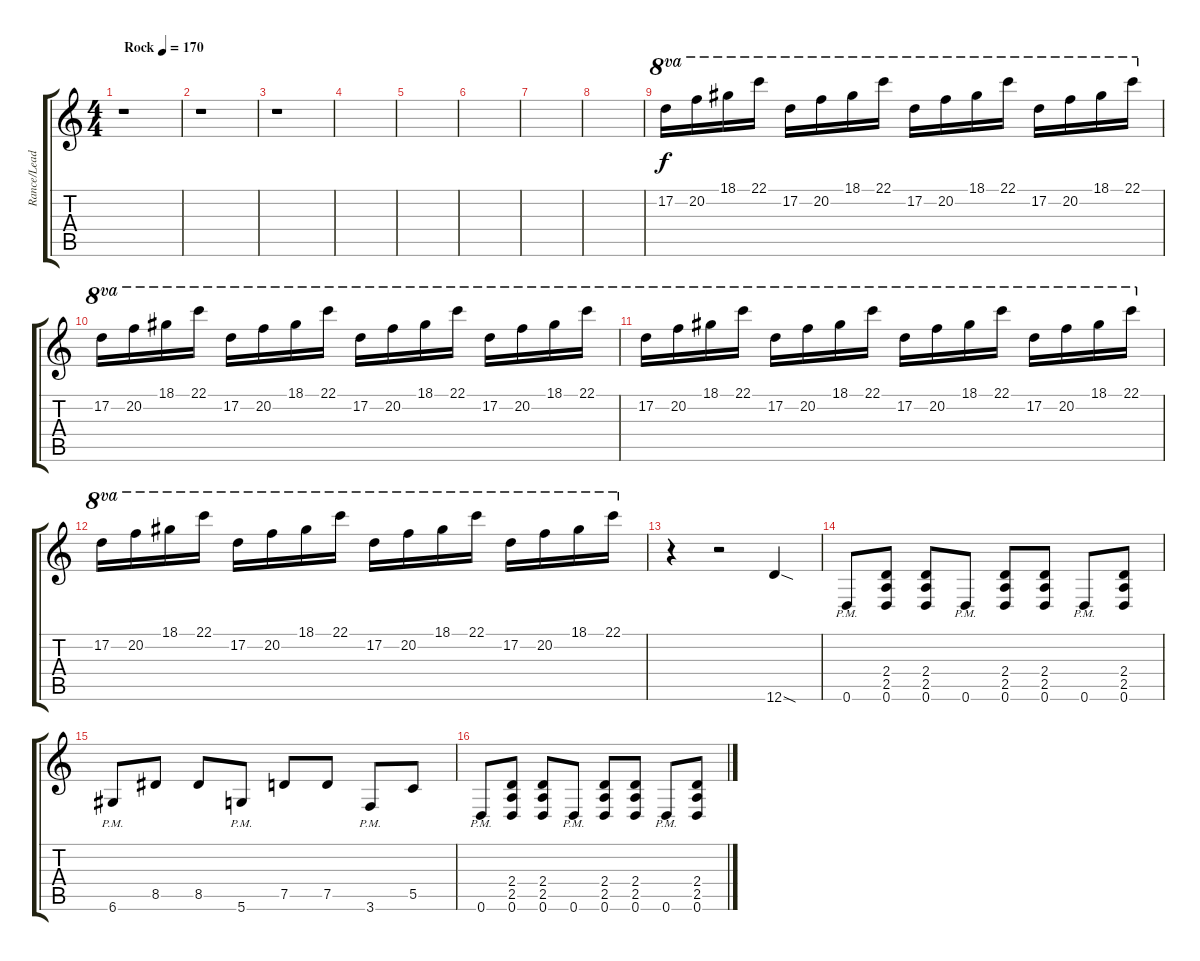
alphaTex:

\track ("Rance/Lead R" "Rance/Lead") {instrument distortionguitar}
\staff {score tabs}
\tuning (D4 A3 F3 C3 G2 D2) {hide}
\ts (4 4)
\tempo (170 "Rock")
\clef g2
\ks c
r.1{dy f instrument distortionguitar} |
r.1 |
r.1 |
|
|
|
|
|
17.2.16{ot 8va volume 13} 20.2.16{ot 8va} 18.1.16{ot 8va} 22.1.16{ot 8va} 17.2.16{ot 8va} 20.2.16{ot 8va} 18.1.16{ot 8va} 22.1.16{ot 8va} 17.2.16{ot 8va} 20.2.16{ot 8va} 18.1.16{ot 8va} 22.1.16{ot 8va} 17.2.16{ot 8va} 20.2.16{ot 8va} 18.1.16{ot 8va} 22.1.16{ot 8va} |
17.2.16{ot 8va} 20.2.16{ot 8va} 18.1.16{ot 8va} 22.1.16{ot 8va} 17.2.16{ot 8va} 20.2.16{ot 8va} 18.1.16{ot 8va} 22.1.16{ot 8va} 17.2.16{ot 8va} 20.2.16{ot 8va} 18.1.16{ot 8va} 22.1.16{ot 8va} 17.2.16{ot 8va} 20.2.16{ot 8va} 18.1.16{ot 8va} 22.1.16{ot 8va} |
17.2.16{ot 8va} 20.2.16{ot 8va} 18.1.16{ot 8va} 22.1.16{ot 8va} 17.2.16{ot 8va} 20.2.16{ot 8va} 18.1.16{ot 8va} 22.1.16{ot 8va} 17.2.16{ot 8va} 20.2.16{ot 8va} 18.1.16{ot 8va} 22.1.16{ot 8va} 17.2.16{ot 8va} 20.2.16{ot 8va} 18.1.16{ot 8va} 22.1.16{ot 8va} |
17.2.16{ot 8va} 20.2.16{ot 8va} 18.1.16{ot 8va} 22.1.16{ot 8va} 17.2.16{ot 8va} 20.2.16{ot 8va} 18.1.16{ot 8va} 22.1.16{ot 8va} 17.2.16{ot 8va} 20.2.16{ot 8va} 18.1.16{ot 8va} 22.1.16{ot 8va} 17.2.16{ot 8va} 20.2.16{ot 8va} 18.1.16{ot 8va} 22.1.16{ot 8va} |
r.4 r.2 12.6{sod}.4 |
0.6{pm}.8 (2.4 2.5 0.6).8 (2.4 2.5 0.6).8 0.6{pm}.8 (2.4 2.5 0.6).8 (2.4 2.5 0.6).8 0.6{pm}.8 (2.4 2.5 0.6).8 |
6.6{pm}.8 8.5.8 8.5.8 5.6{pm}.8 7.5.8 7.5.8 3.6{pm}.8 5.5.8 |
0.6{pm}.8 (2.4 2.5 0.6).8 (2.4 2.5 0.6).8 0.6{pm}.8 (2.4 2.5 0.6).8 (2.4 2.5 0.6).8 0.6{pm}.8 (2.4 2.5 0.6).8
